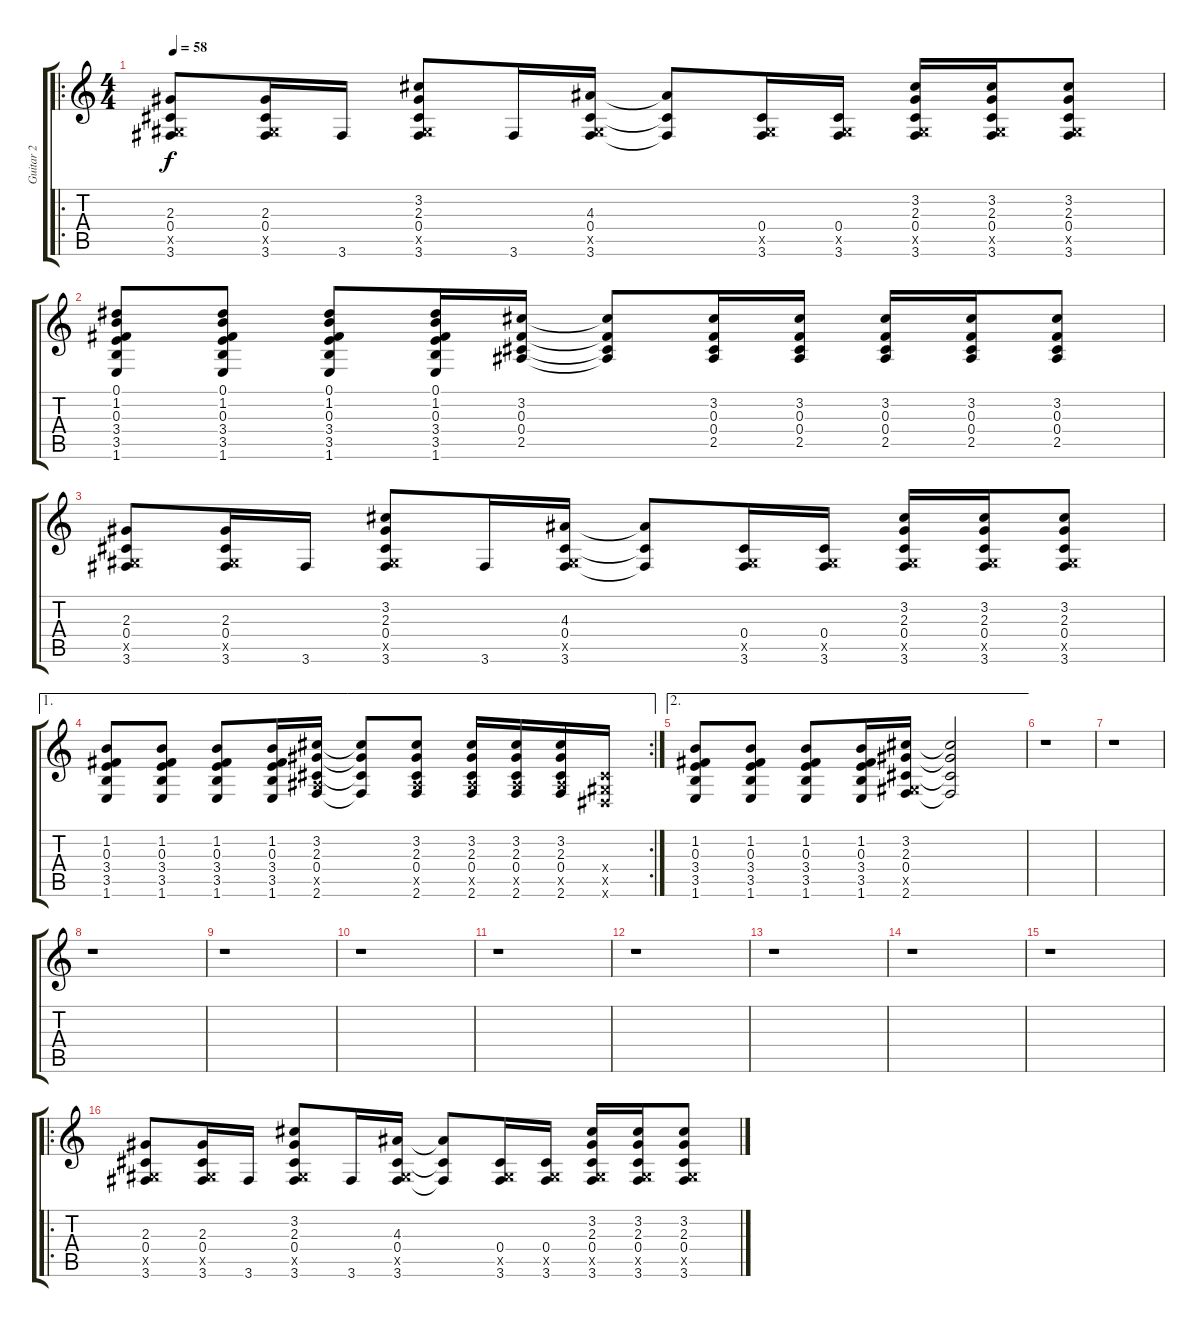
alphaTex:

\track ("Guitar 2" "Guitar 2") {instrument distortionguitar}
\staff {score tabs}
\tuning (Eb4 Bb3 Gb3 Db3 Ab2 Eb2) {hide}
\ro
\ts (4 4)
\tempo 58
\clef g2
\ks c
(2.3 0.4 0.5{x} 3.6).8{dy f} (2.3 0.4 0.5{x} 3.6).16 3.6.16 (3.2 2.3 0.4 0.5{x} 3.6).8 3.6.16 (4.3 0.4 0.5{x} 3.6).16 (4.3{t} 0.4{t} 3.6{t}).8 (0.4 0.5{x} 3.6).16 (0.4 0.5{x} 3.6).16 (3.2 2.3 0.4 0.5{x} 3.6).16 (3.2 2.3 0.4 0.5{x} 3.6).16 (3.2 2.3 0.4 0.5{x} 3.6).8 |
(0.1 1.2 0.3 3.4 3.5 1.6).8 (0.1 1.2 0.3 3.4 3.5 1.6).8 (0.1 1.2 0.3 3.4 3.5 1.6).8 (0.1 1.2 0.3 3.4 3.5 1.6).16 (3.2 0.3 0.4 2.5).16 (3.2{t} 0.3{t} 0.4{t} 2.5{t}).8 (3.2 0.3 0.4 2.5).16 (3.2 0.3 0.4 2.5).16 (3.2 0.3 0.4 2.5).16 (3.2 0.3 0.4 2.5).16 (3.2 0.3 0.4 2.5).8 |
(2.3 0.4 0.5{x} 3.6).8 (2.3 0.4 0.5{x} 3.6).16 3.6.16 (3.2 2.3 0.4 0.5{x} 3.6).8 3.6.16 (4.3 0.4 0.5{x} 3.6).16 (4.3{t} 0.4{t} 3.6{t}).8 (0.4 0.5{x} 3.6).16 (0.4 0.5{x} 3.6).16 (3.2 2.3 0.4 0.5{x} 3.6).16 (3.2 2.3 0.4 0.5{x} 3.6).16 (3.2 2.3 0.4 0.5{x} 3.6).8 |
\ae 1
\rc 2
(1.2 0.3 3.4 3.5 1.6).8 (1.2 0.3 3.4 3.5 1.6).8 (1.2 0.3 3.4 3.5 1.6).8 (1.2 0.3 3.4 3.5 1.6).16 (3.2 2.3 0.4 2.5{x} 2.6).16 (3.2{t} 2.3{t} 0.4{t} 2.6{t}).8 (3.2 2.3 0.4 2.5{x} 2.6).8 (3.2 2.3 0.4 2.5{x} 2.6).16 (3.2 2.3 0.4 2.5{x} 2.6).16 (3.2 2.3 0.4 2.5{x} 2.6).16 (0.4{x} 0.5{x} 0.6{x}).16 |
\ae 2
(1.2 0.3 3.4 3.5 1.6).8 (1.2 0.3 3.4 3.5 1.6).8 (1.2 0.3 3.4 3.5 1.6).8 (1.2 0.3 3.4 3.5 1.6).16 (3.2 2.3 0.4 0.5{x} 2.6).16 (3.2{t} 2.3{t} 0.4{t} 2.6{t}).2 |
r.1 |
r.1 |
r.1 |
r.1 |
r.1 |
r.1 |
r.1 |
r.1 |
r.1 |
r.1 |
\ro
(2.3 0.4 0.5{x} 3.6).8 (2.3 0.4 0.5{x} 3.6).16 3.6.16 (3.2 2.3 0.4 0.5{x} 3.6).8 3.6.16 (4.3 0.4 0.5{x} 3.6).16 (4.3{t} 0.4{t} 3.6{t}).8 (0.4 0.5{x} 3.6).16 (0.4 0.5{x} 3.6).16 (3.2 2.3 0.4 0.5{x} 3.6).16 (3.2 2.3 0.4 0.5{x} 3.6).16 (3.2 2.3 0.4 0.5{x} 3.6).8
